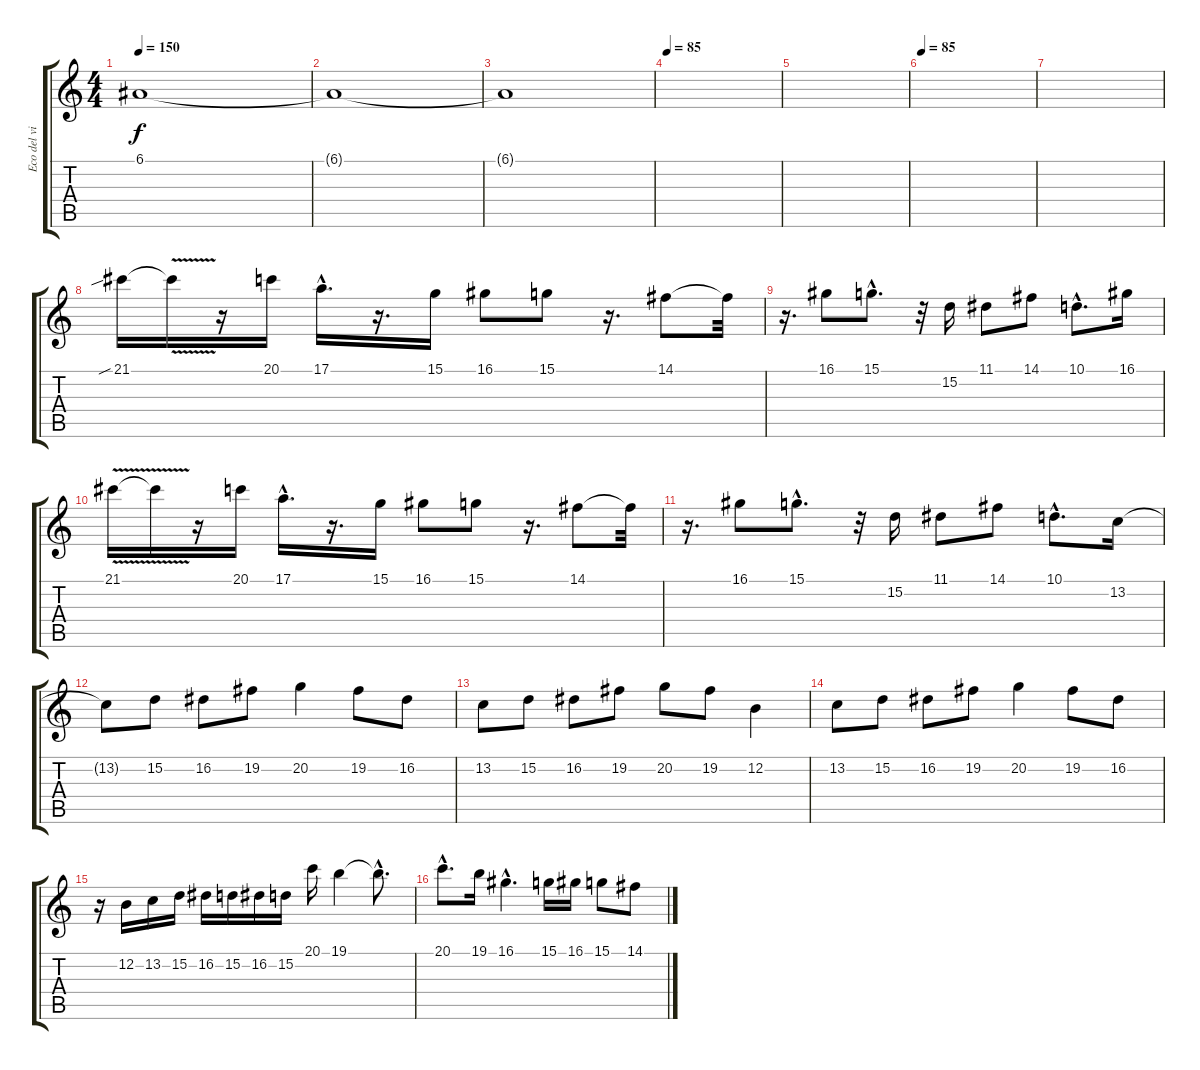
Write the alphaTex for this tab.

\track ("Eco del violin" "Eco del vi") {instrument tremolostrings}
\staff {score tabs}
\tuning (E4 B3 G3 D3 A2 E2) {hide}
\ts (4 4)
\tempo 150
\clef g2
\ks c
6.1{t}.1{dy f} |
6.1{t}.1 |
6.1{t}.1 |
\tempo 85
|
|
\tempo 85
|
|
21.1{sib}.16 21.1{v t}.16 r.16 20.1.16 17.1{hac}.16{d} r.16{d} 15.1.16 16.1.8 15.1.8 r.16{d} 14.1.8 14.1{t}.32 |
r.16{d} 16.1.8 15.1{hac}.8{d} r.32 15.2.16 11.1.8 14.1.8 10.1{hac}.8{d} 16.1.16 |
21.1{v}.16 21.1{v t}.16 r.16 20.1.16 17.1{hac}.16{d} r.16{d} 15.1.16 16.1.8 15.1.8 r.16{d} 14.1.8 14.1{t}.32 |
r.16{d} 16.1.8 15.1{hac}.8{d} r.32 15.2.16 11.1.8 14.1.8 10.1{hac}.8{d} 13.2.16 |
13.2{t}.8 15.2.8 16.2.8 19.2.8 20.2.4 19.2.8 16.2.8 |
13.2.8 15.2.8 16.2.8 19.2.8 20.2.8 19.2.8 12.2.4 |
13.2.8 15.2.8 16.2.8 19.2.8 20.2.4 19.2.8 16.2.8 |
r.16 12.2.16 13.2.16 15.2.16 16.2.16 15.2.16 16.2.16 15.2.16 20.1.16 19.1.4 19.1{hac t}.8{d} |
20.1{hac}.8{d} 19.1.16 16.1{hac}.4{d} 15.1.16 16.1.16 15.1.8 14.1.8
